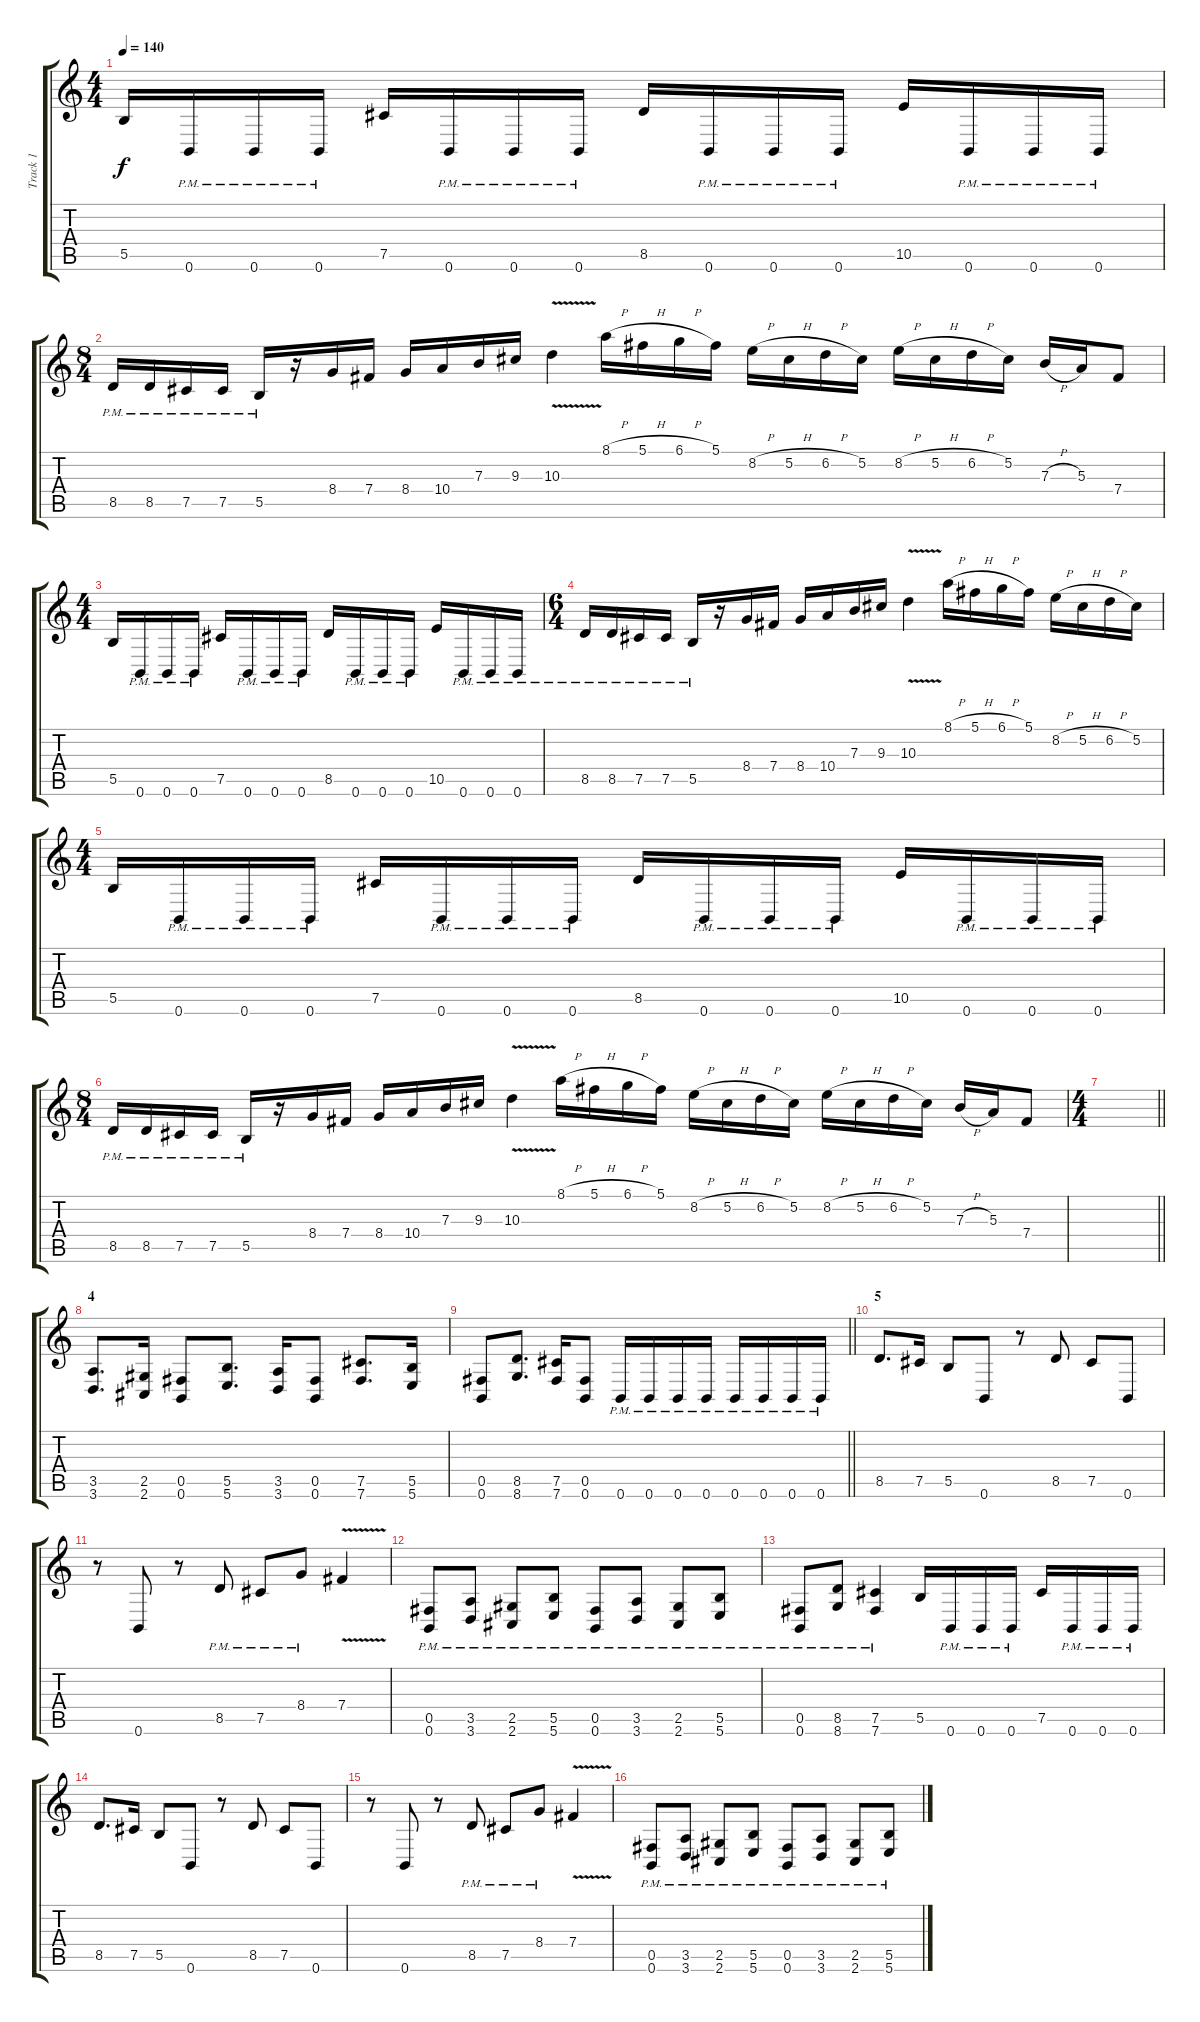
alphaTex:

\track ("Track 1" "Track 1") {instrument distortionguitar}
\staff {score tabs}
\tuning (Db4 Ab3 E3 B2 Gb2 B1) {hide}
\ts (4 4)
\tempo 140
\clef g2
\ks c
5.5.16{dy f} 0.6{pm}.16 0.6{pm}.16 0.6{pm}.16 7.5.16 0.6{pm}.16 0.6{pm}.16 0.6{pm}.16 8.5.16 0.6{pm}.16 0.6{pm}.16 0.6{pm}.16 10.5.16 0.6{pm}.16 0.6{pm}.16 0.6{pm}.16 |
\ts (8 4)
8.5{pm}.16 8.5{pm}.16 7.5{pm}.16 7.5{pm}.16 5.5{pm}.16 r.16 8.4.16 7.4.16 8.4.16 10.4.16 7.3.16 9.3.16 10.3{v}.4 8.1{h}.16 5.1{h}.16 6.1{h}.16 5.1.16 8.2{h}.16 5.2{h}.16 6.2{h}.16 5.2.16 8.2{h}.16 5.2{h}.16 6.2{h}.16 5.2.16 7.3{h}.16 5.3.16 7.4.8 |
\ts (4 4)
5.5.16 0.6{pm}.16 0.6{pm}.16 0.6{pm}.16 7.5.16 0.6{pm}.16 0.6{pm}.16 0.6{pm}.16 8.5.16 0.6{pm}.16 0.6{pm}.16 0.6{pm}.16 10.5.16 0.6{pm}.16 0.6{pm}.16 0.6{pm}.16 |
\ts (6 4)
8.5{pm}.16 8.5{pm}.16 7.5{pm}.16 7.5{pm}.16 5.5{pm}.16 r.16 8.4.16 7.4.16 8.4.16 10.4.16 7.3.16 9.3.16 10.3{v}.4 8.1{h}.16 5.1{h}.16 6.1{h}.16 5.1.16 8.2{h}.16 5.2{h}.16 6.2{h}.16 5.2.16 |
\ts (4 4)
5.5.16 0.6{pm}.16 0.6{pm}.16 0.6{pm}.16 7.5.16 0.6{pm}.16 0.6{pm}.16 0.6{pm}.16 8.5.16 0.6{pm}.16 0.6{pm}.16 0.6{pm}.16 10.5.16 0.6{pm}.16 0.6{pm}.16 0.6{pm}.16 |
\ts (8 4)
8.5{pm}.16 8.5{pm}.16 7.5{pm}.16 7.5{pm}.16 5.5{pm}.16 r.16 8.4.16 7.4.16 8.4.16 10.4.16 7.3.16 9.3.16 10.3{v}.4 8.1{h}.16 5.1{h}.16 6.1{h}.16 5.1.16 8.2{h}.16 5.2{h}.16 6.2{h}.16 5.2.16 8.2{h}.16 5.2{h}.16 6.2{h}.16 5.2.16 7.3{h}.16 5.3.16 7.4.8 |
\ts (4 4)
\barLineRight lightlight
|
\section ("" "4")
(3.5 3.6).8{d} (2.5 2.6).16 (0.5 0.6).8 (5.5 5.6).8{d} (3.5 3.6).16 (0.5 0.6).8 (7.5 7.6).8{d} (5.5 5.6).16 |
\barLineRight lightlight
(0.5 0.6).8 (8.5 8.6).8{d} (7.5 7.6).16 (0.5 0.6).8 0.6{pm}.16 0.6{pm}.16 0.6{pm}.16 0.6{pm}.16 0.6{pm}.16 0.6{pm}.16 0.6{pm}.16 0.6{pm}.16 |
\section ("" "5")
8.5.8{d} 7.5.16 5.5.8 0.6.8 r.8 8.5.8 7.5.8 0.6.8 |
r.8 0.6.8 r.8 8.5{pm}.8 7.5{pm}.8 8.4{pm}.8 7.4{v}.4 |
(0.5{pm} 0.6{pm}).8 (3.5{pm} 3.6{pm}).8 (2.5{pm} 2.6{pm}).8 (5.5{pm} 5.6{pm}).8 (0.5{pm} 0.6{pm}).8 (3.5{pm} 3.6{pm}).8 (2.5{pm} 2.6{pm}).8 (5.5{pm} 5.6{pm}).8 |
(0.5{pm} 0.6{pm}).8 (8.5{pm} 8.6{pm}).8 (7.5{pm} 7.6{pm}).4 5.5.16 0.6{pm}.16 0.6{pm}.16 0.6{pm}.16 7.5.16 0.6{pm}.16 0.6{pm}.16 0.6{pm}.16 |
8.5.8{d} 7.5.16 5.5.8 0.6.8 r.8 8.5.8 7.5.8 0.6.8 |
r.8 0.6.8 r.8 8.5{pm}.8 7.5{pm}.8 8.4{pm}.8 7.4{v}.4 |
(0.5{pm} 0.6{pm}).8 (3.5{pm} 3.6{pm}).8 (2.5{pm} 2.6{pm}).8 (5.5{pm} 5.6{pm}).8 (0.5{pm} 0.6{pm}).8 (3.5{pm} 3.6{pm}).8 (2.5{pm} 2.6{pm}).8 (5.5{pm} 5.6{pm}).8
